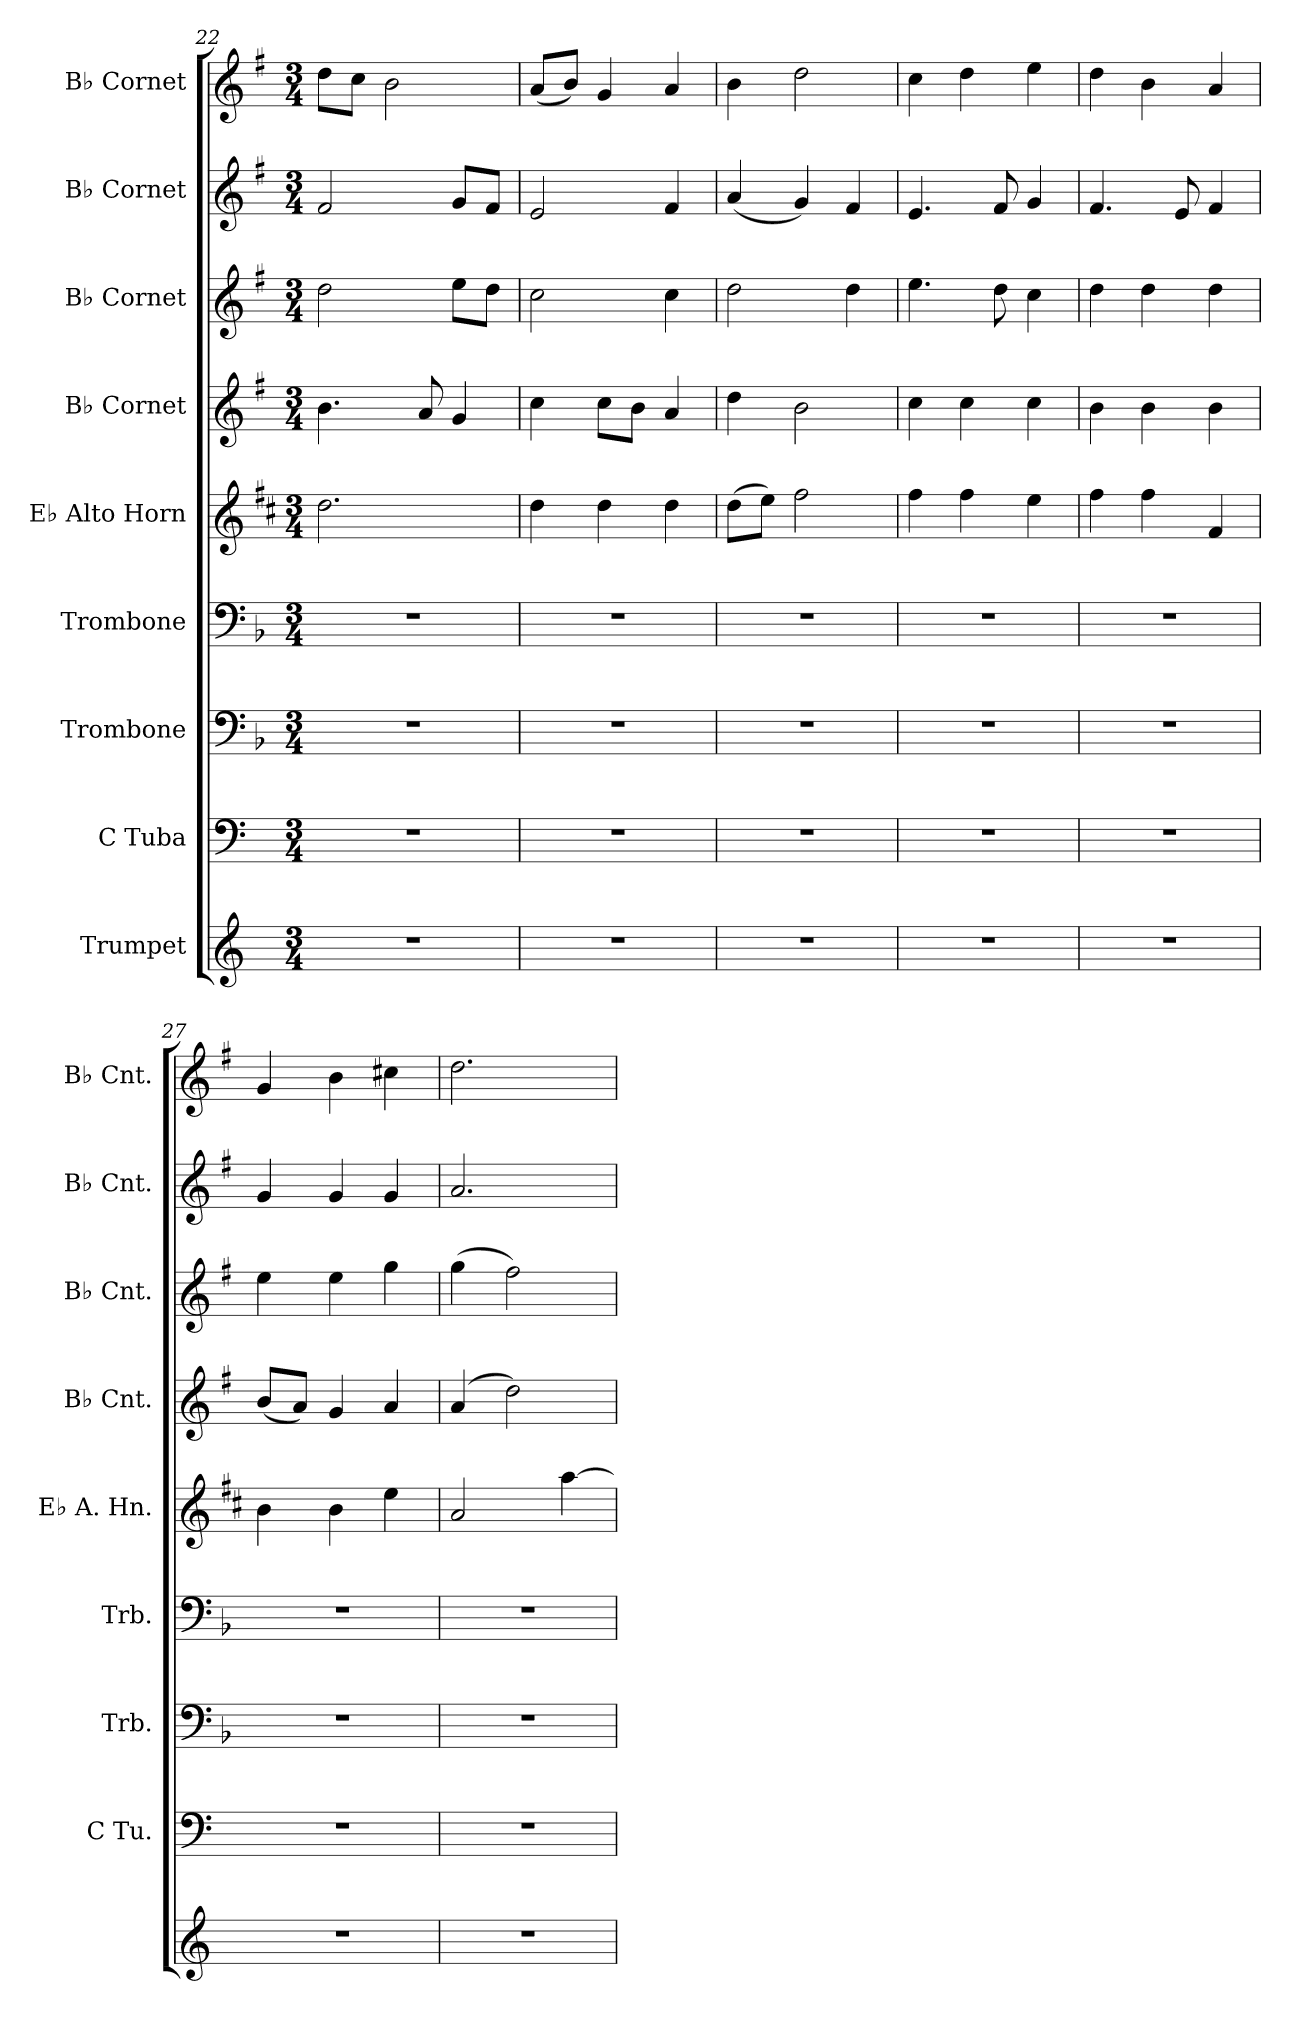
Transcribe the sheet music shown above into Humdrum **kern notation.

**kern	**kern	**kern	**kern	**kern	**kern	**kern	**kern	**kern
*part9	*part8	*part7	*part6	*part5	*part4	*part3	*part2	*part1
*staff9	*staff8	*staff7	*staff6	*staff5	*staff4	*staff3	*staff2	*staff1
*I"Trumpet	*I"C Tuba	*I"Trombone	*I"Trombone	*I"E♭ Alto Horn	*I"B♭ Cornet	*I"B♭ Cornet	*I"B♭ Cornet	*I"B♭ Cornet
*	*I'C Tu.	*I'Trb.	*I'Trb.	*I'E♭ A. Hn.	*I'B♭ Cnt.	*I'B♭ Cnt.	*I'B♭ Cnt.	*I'B♭ Cnt.
*clefG2	*clefF4	*clefF4	*clefF4	*clefG2	*clefG2	*clefG2	*clefG2	*clefG2
*ITrd1c2	*	*	*	*ITrd5c9	*ITrd1c2	*ITrd1c2	*ITrd1c2	*ITrd1c2
*k[b-e-]	*k[]	*k[b-]	*k[b-]	*k[b-]	*k[b-]	*k[b-]	*k[b-]	*k[b-]
*B-:	*C:	*F:	*F:	*F:	*F:	*F:	*F:	*F:
*M3/4	*M3/4	*M3/4	*M3/4	*M3/4	*M3/4	*M3/4	*M3/4	*M3/4
=22	=22	=22	=22	=22	=22	=22	=22	=22
2.r	2.r	2.r	2.r	2.f\	4.a\	2cc\	2e/	8cc\L
.	.	.	.	.	.	.	.	8b-\J
.	.	.	.	.	.	.	.	2a\
.	.	.	.	.	8g/	.	.	.
.	.	.	.	.	4f/	8dd\L	8f/L	.
.	.	.	.	.	.	8cc\J	8e/J	.
=23	=23	=23	=23	=23	=23	=23	=23	=23
2.r	2.r	2.r	2.r	4f\	4b-\	2b-\	2d/	(8g/L
.	.	.	.	.	.	.	.	8a/J)
.	.	.	.	4f\	8b-\L	.	.	4f/
.	.	.	.	.	8a\J	.	.	.
.	.	.	.	4f\	4g/	4b-\	4e/	4g/
=24	=24	=24	=24	=24	=24	=24	=24	=24
2.r	2.r	2.r	2.r	(8f\L	4cc\	2cc\	(4g/	4a\
.	.	.	.	8g\J)	.	.	.	.
.	.	.	.	2a\	2a\	.	4f/)	2cc\
.	.	.	.	.	.	4cc\	4e/	.
=25	=25	=25	=25	=25	=25	=25	=25	=25
2.r	2.r	2.r	2.r	4a\	4b-\	4.dd\	4.d/	4b-\
.	.	.	.	4a\	4b-\	.	.	4cc\
.	.	.	.	.	.	8cc\	8e/	.
.	.	.	.	4g\	4b-\	4b-\	4f/	4dd\
=26	=26	=26	=26	=26	=26	=26	=26	=26
2.r	2.r	2.r	2.r	4a\	4a\	4cc\	4.e/	4cc\
.	.	.	.	4a\	4a\	4cc\	.	4a\
.	.	.	.	.	.	.	8d/	.
.	.	.	.	4A/	4a\	4cc\	4e/	4g/
!!LO:PB:g=z
=27	=27	=27	=27	=27	=27	=27	=27	=27
2.r	2.r	2.r	2.r	4d\	(8a/L	4dd\	4f/	4f/
.	.	.	.	.	8g/J)	.	.	.
.	.	.	.	4d\	4f/	4dd\	4f/	4a\
.	.	.	.	4g\	4g/	4ff\	4f/	4bn\
=28	=28	=28	=28	=28	=28	=28	=28	=28
2.r	2.r	2.r	2.r	2c/	(4g/	(4ff\	2.g/	2.cc\
.	.	.	.	.	2cc\)	2ee\)	.	.
.	.	.	.	[4cc\	.	.	.	.
=	=	=	=	=	=	=	=	=
*-	*-	*-	*-	*-	*-	*-	*-	*-
